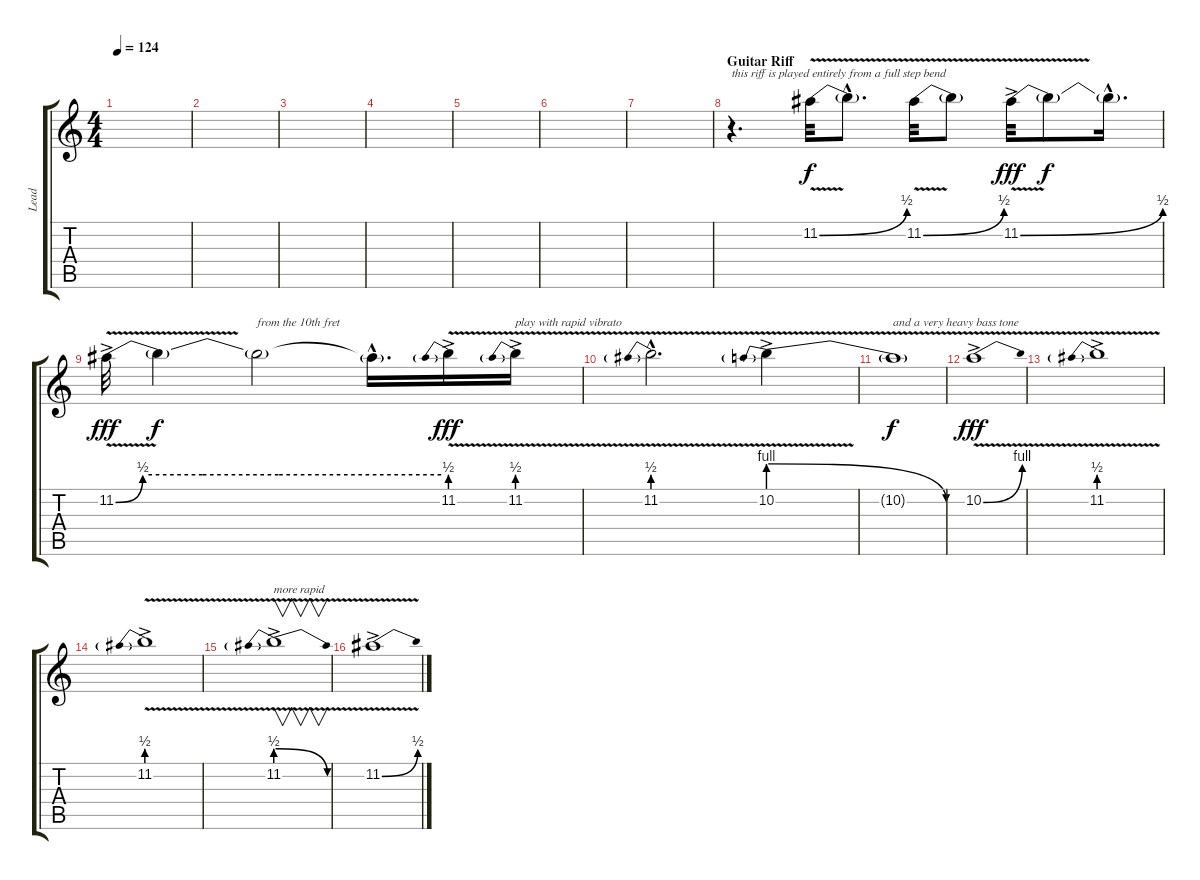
\track ("Lead" "Lead") {instrument overdrivenguitar}
\staff {score tabs}
\tuning (E4 B3 G3 D3 A2 E2) {hide}
\ts (4 4)
\tempo 124
\clef g2
\ks c
|
|
|
|
|
|
|
\section ("" "Guitar Riff")
r.4{d txt "this riff is played entirely from a full step bend"} 11.2{be (bend 0 0 60 2) v}.32 11.2{hac t}.8{d} 11.2{be (bend 0 0 60 2) v}.32 11.2{t}.8 11.2{be (bend 0 0 60 2) v ac}.32{dy fff} 11.2{t}.8{dy f} 11.2{hac t}.16{d} |
11.2{be (custom 0 0 5 2 16 2 30 2 60 2) v ac}.32{dy fff} 11.2{t}.4{dy f} 11.2{t}.2{txt "from the 10th fret"} 11.2{hac t}.16{d} 11.2{be (prebend 0 2 60 2) v ac}.16{dy fff} 11.2{be (prebend 0 2 60 2) v ac}.16{txt "play with rapid vibrato"} |
11.2{be (prebend 0 2 60 2) v hac}.2{d} 10.2{be (prebendrelease 0 4 60 0) v ac}.4 |
10.2{t}.1{txt "and a very heavy bass tone" dy f} |
10.2{be (bend 0 0 60 4) v ac}.1{dy fff} |
11.2{be (prebend 0 2 60 2) v ac}.1 |
11.2{be (prebend 0 2 60 2) v ac}.1 |
11.2{be (prebendrelease 0 2 60 0) v ac}.1{v txt "more rapid"} |
11.2{be (bend 0 0 60 2) v ac}.1
